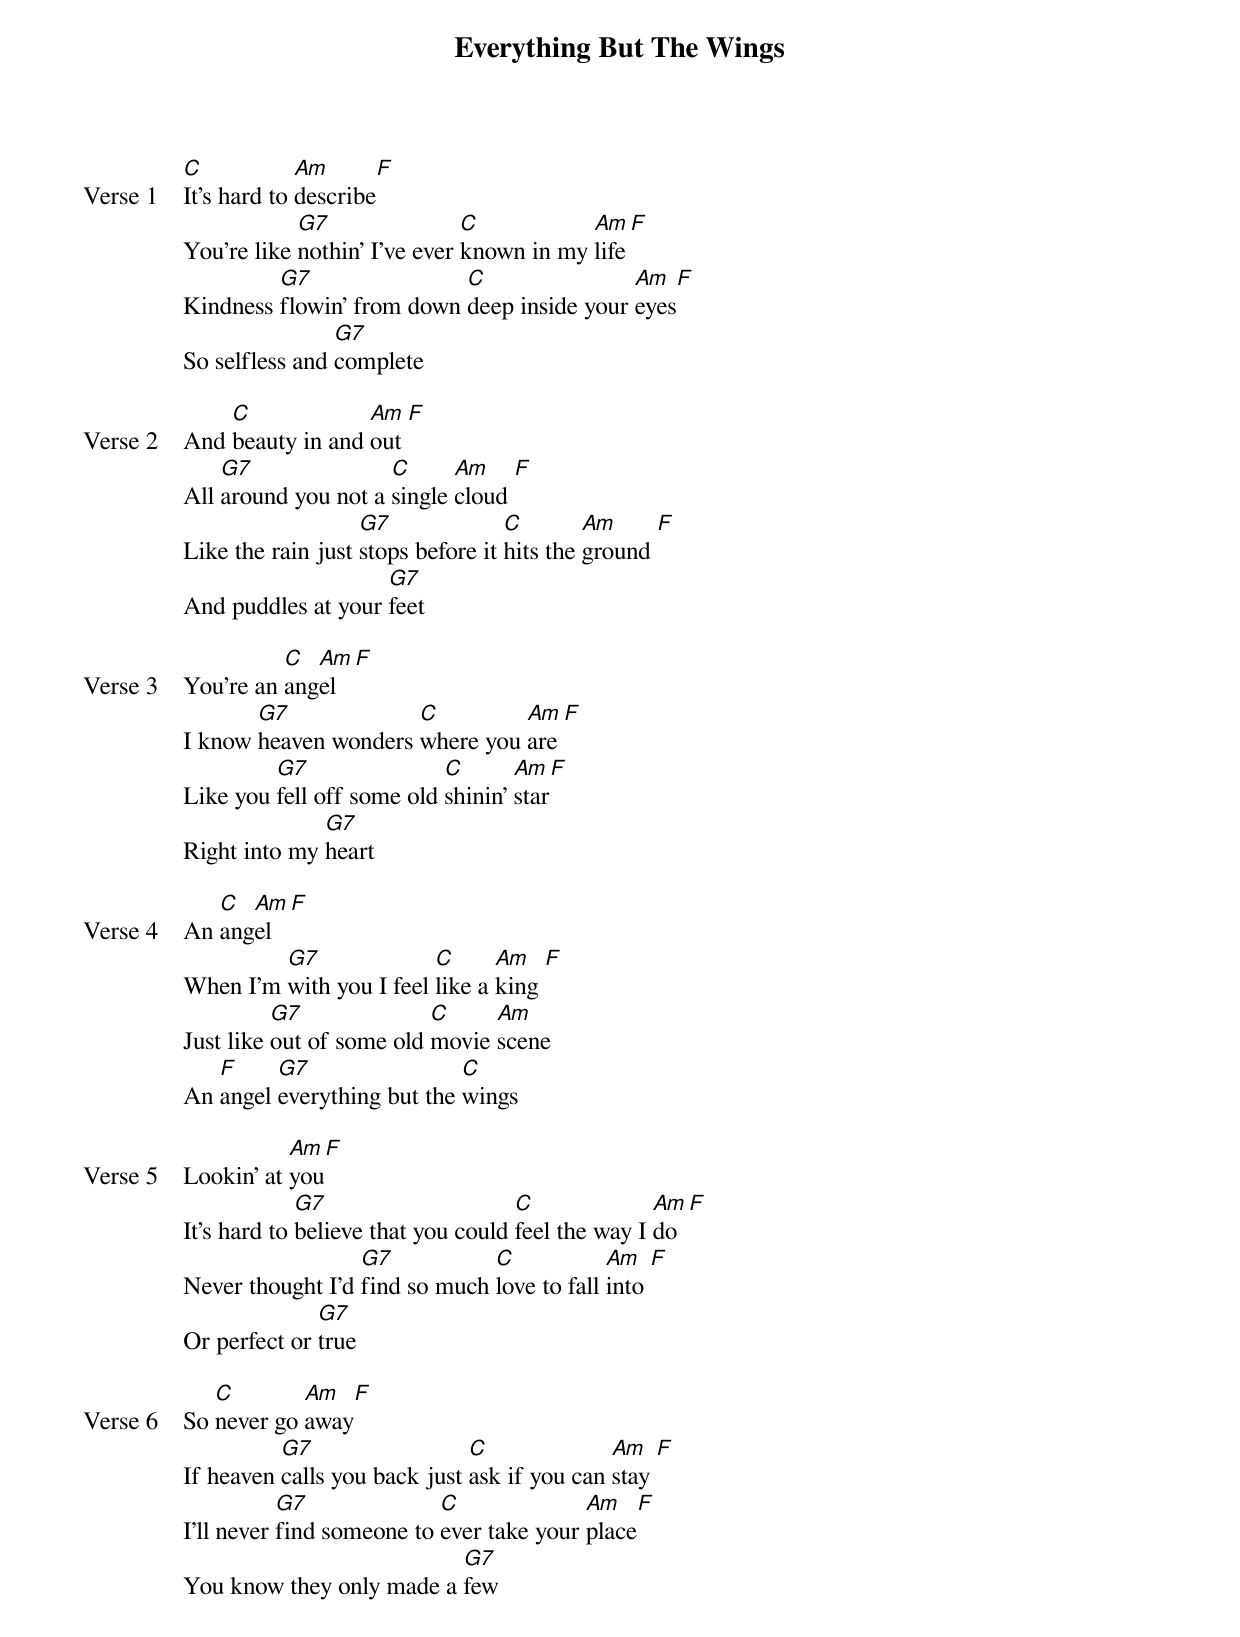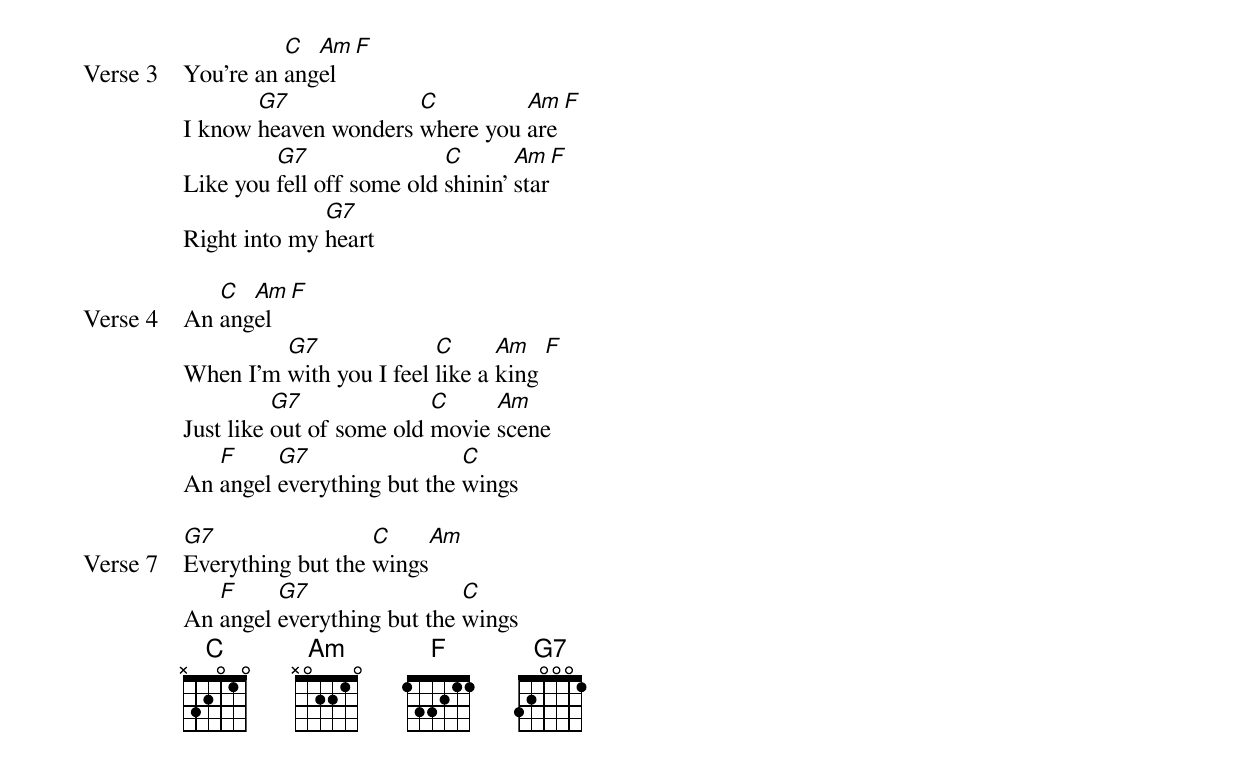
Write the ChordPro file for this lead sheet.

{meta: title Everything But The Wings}
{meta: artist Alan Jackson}

{start_of_verse: Verse 1}
[C]It's hard to [Am]describe[F]
You're like [G7]nothin' I've ever [C]known in my [Am]life[F]
Kindness [G7]flowin' from down [C]deep inside your [Am]eyes[F]
So selfless and [G7]complete
{end_of_verse}

{start_of_verse: Verse 2}
And [C]beauty in and [Am]out [F]
All [G7]around you not a [C]single [Am]cloud [F]
Like the rain just [G7]stops before it [C]hits the [Am]ground [F]
And puddles at your [G7]feet
{end_of_verse}

{start_of_verse: Verse 3}
You're an [C]ang[Am]el [F]
I know [G7]heaven wonders [C]where you [Am]are [F]
Like you [G7]fell off some old [C]shinin' [Am]star[F]
Right into my [G7]heart
{end_of_verse}

{start_of_verse: Verse 4}
An [C]ang[Am]el [F]
When I'm [G7]with you I feel [C]like a [Am]king [F]
Just like [G7]out of some old [C]movie [Am]scene
An [F]angel [G7]everything but the [C]wings
{end_of_verse}

{start_of_verse: Verse 5}
Lookin' at [Am]you[F]
It's hard to [G7]believe that you could [C]feel the way I [Am]do [F]
Never thought I'd [G7]find so much [C]love to fall [Am]into [F]
Or perfect or [G7]true
{end_of_verse}

{start_of_verse: Verse 6}
So [C]never go [Am]away[F]
If heaven [G7]calls you back just [C]ask if you can [Am]stay [F]
I'll never [G7]find someone to [C]ever take your [Am]place[F]
You know they only made a [G7]few
{end_of_verse}

{start_of_verse: Verse 3}
You're an [C]ang[Am]el [F]
I know [G7]heaven wonders [C]where you [Am]are [F]
Like you [G7]fell off some old [C]shinin' [Am]star[F]
Right into my [G7]heart
{end_of_verse}

{start_of_verse: Verse 4}
An [C]ang[Am]el [F]
When I'm [G7]with you I feel [C]like a [Am]king [F]
Just like [G7]out of some old [C]movie [Am]scene
An [F]angel [G7]everything but the [C]wings
{end_of_verse}

{start_of_verse: Verse 7}
[G7]Everything but the [C]wings[Am]
An [F]angel [G7]everything but the [C]wings
{end_of_verse}
